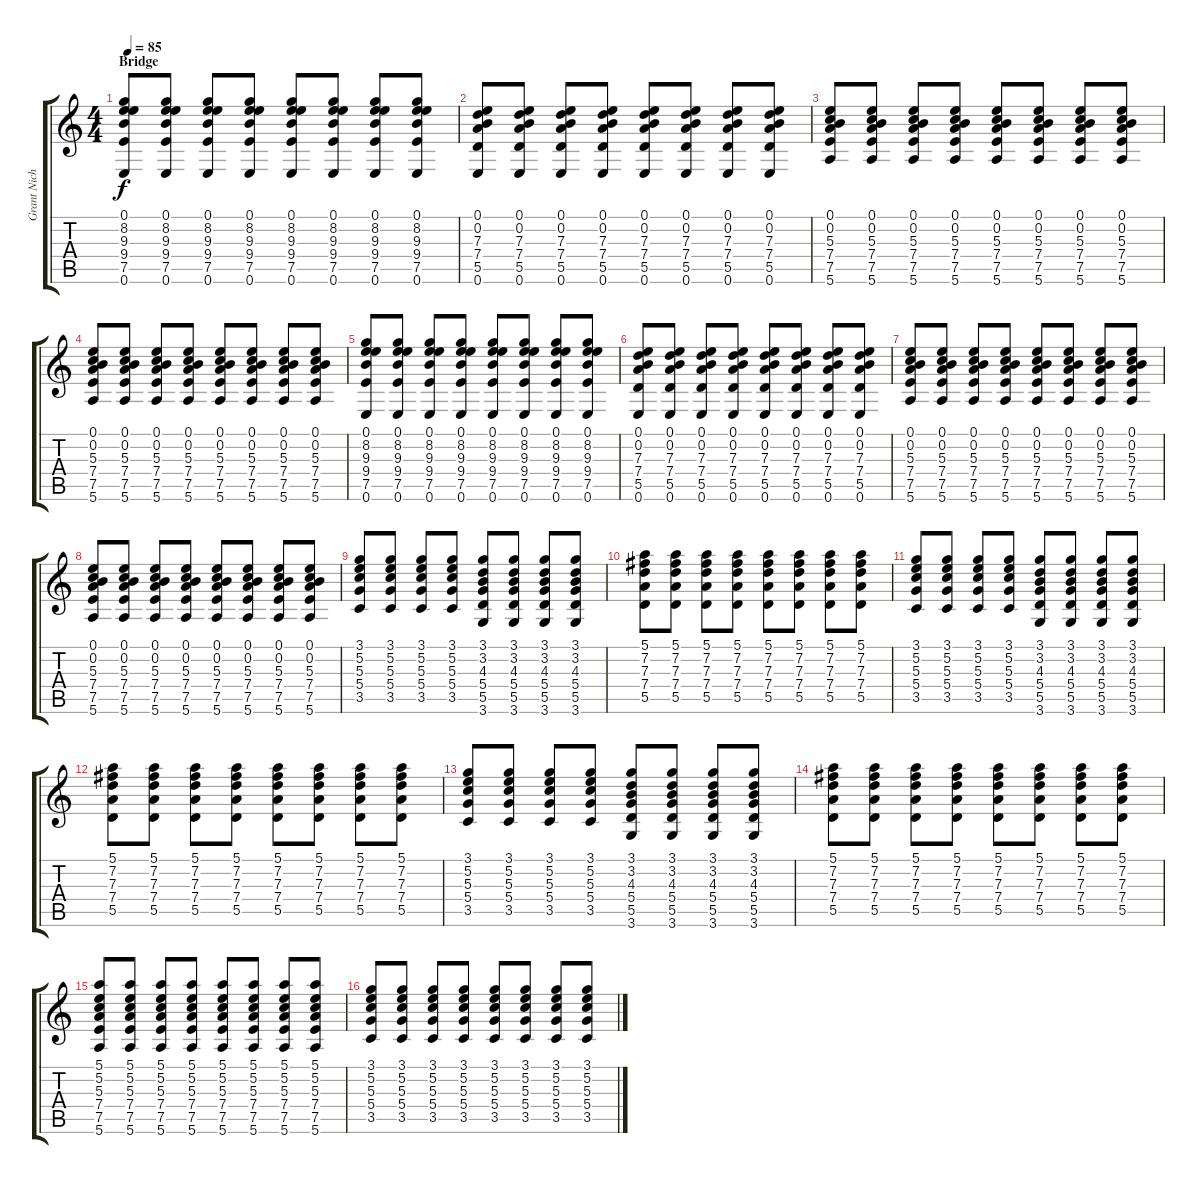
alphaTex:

\track ("Grant Nicholas" "Grant Nich") {instrument electricguitarclean}
\staff {score tabs}
\tuning (E4 B3 G3 D3 A2 E2) {hide}
\ts (4 4)
\section ("" "Bridge")
\tempo 85
\clef g2
\ks c
(0.1 8.2 9.3 9.4 7.5 0.6).8{dy f} (0.1 8.2 9.3 9.4 7.5 0.6).8 (0.1 8.2 9.3 9.4 7.5 0.6).8 (0.1 8.2 9.3 9.4 7.5 0.6).8 (0.1 8.2 9.3 9.4 7.5 0.6).8 (0.1 8.2 9.3 9.4 7.5 0.6).8 (0.1 8.2 9.3 9.4 7.5 0.6).8 (0.1 8.2 9.3 9.4 7.5 0.6).8 |
(0.1 0.2 7.3 7.4 5.5 0.6).8 (0.1 0.2 7.3 7.4 5.5 0.6).8 (0.1 0.2 7.3 7.4 5.5 0.6).8 (0.1 0.2 7.3 7.4 5.5 0.6).8 (0.1 0.2 7.3 7.4 5.5 0.6).8 (0.1 0.2 7.3 7.4 5.5 0.6).8 (0.1 0.2 7.3 7.4 5.5 0.6).8 (0.1 0.2 7.3 7.4 5.5 0.6).8 |
(0.1 0.2 5.3 7.4 7.5 5.6).8 (0.1 0.2 5.3 7.4 7.5 5.6).8 (0.1 0.2 5.3 7.4 7.5 5.6).8 (0.1 0.2 5.3 7.4 7.5 5.6).8 (0.1 0.2 5.3 7.4 7.5 5.6).8 (0.1 0.2 5.3 7.4 7.5 5.6).8 (0.1 0.2 5.3 7.4 7.5 5.6).8 (0.1 0.2 5.3 7.4 7.5 5.6).8 |
(0.1 0.2 5.3 7.4 7.5 5.6).8 (0.1 0.2 5.3 7.4 7.5 5.6).8 (0.1 0.2 5.3 7.4 7.5 5.6).8 (0.1 0.2 5.3 7.4 7.5 5.6).8 (0.1 0.2 5.3 7.4 7.5 5.6).8 (0.1 0.2 5.3 7.4 7.5 5.6).8 (0.1 0.2 5.3 7.4 7.5 5.6).8 (0.1 0.2 5.3 7.4 7.5 5.6).8 |
(0.1 8.2 9.3 9.4 7.5 0.6).8 (0.1 8.2 9.3 9.4 7.5 0.6).8 (0.1 8.2 9.3 9.4 7.5 0.6).8 (0.1 8.2 9.3 9.4 7.5 0.6).8 (0.1 8.2 9.3 9.4 7.5 0.6).8 (0.1 8.2 9.3 9.4 7.5 0.6).8 (0.1 8.2 9.3 9.4 7.5 0.6).8 (0.1 8.2 9.3 9.4 7.5 0.6).8 |
(0.1 0.2 7.3 7.4 5.5 0.6).8 (0.1 0.2 7.3 7.4 5.5 0.6).8 (0.1 0.2 7.3 7.4 5.5 0.6).8 (0.1 0.2 7.3 7.4 5.5 0.6).8 (0.1 0.2 7.3 7.4 5.5 0.6).8 (0.1 0.2 7.3 7.4 5.5 0.6).8 (0.1 0.2 7.3 7.4 5.5 0.6).8 (0.1 0.2 7.3 7.4 5.5 0.6).8 |
(0.1 0.2 5.3 7.4 7.5 5.6).8 (0.1 0.2 5.3 7.4 7.5 5.6).8 (0.1 0.2 5.3 7.4 7.5 5.6).8 (0.1 0.2 5.3 7.4 7.5 5.6).8 (0.1 0.2 5.3 7.4 7.5 5.6).8 (0.1 0.2 5.3 7.4 7.5 5.6).8 (0.1 0.2 5.3 7.4 7.5 5.6).8 (0.1 0.2 5.3 7.4 7.5 5.6).8 |
(0.1 0.2 5.3 7.4 7.5 5.6).8 (0.1 0.2 5.3 7.4 7.5 5.6).8 (0.1 0.2 5.3 7.4 7.5 5.6).8 (0.1 0.2 5.3 7.4 7.5 5.6).8 (0.1 0.2 5.3 7.4 7.5 5.6).8 (0.1 0.2 5.3 7.4 7.5 5.6).8 (0.1 0.2 5.3 7.4 7.5 5.6).8 (0.1 0.2 5.3 7.4 7.5 5.6).8 |
(3.1 5.2 5.3 5.4 3.5).8{volume 12} (3.1 5.2 5.3 5.4 3.5).8 (3.1 5.2 5.3 5.4 3.5).8 (3.1 5.2 5.3 5.4 3.5).8 (3.1 3.2 4.3 5.4 5.5 3.6).8 (3.1 3.2 4.3 5.4 5.5 3.6).8 (3.1 3.2 4.3 5.4 5.5 3.6).8 (3.1 3.2 4.3 5.4 5.5 3.6).8 |
(5.1 7.2 7.3 7.4 5.5).8 (5.1 7.2 7.3 7.4 5.5).8 (5.1 7.2 7.3 7.4 5.5).8 (5.1 7.2 7.3 7.4 5.5).8 (5.1 7.2 7.3 7.4 5.5).8 (5.1 7.2 7.3 7.4 5.5).8 (5.1 7.2 7.3 7.4 5.5).8 (5.1 7.2 7.3 7.4 5.5).8 |
(3.1 5.2 5.3 5.4 3.5).8 (3.1 5.2 5.3 5.4 3.5).8 (3.1 5.2 5.3 5.4 3.5).8 (3.1 5.2 5.3 5.4 3.5).8 (3.1 3.2 4.3 5.4 5.5 3.6).8 (3.1 3.2 4.3 5.4 5.5 3.6).8 (3.1 3.2 4.3 5.4 5.5 3.6).8 (3.1 3.2 4.3 5.4 5.5 3.6).8 |
(5.1 7.2 7.3 7.4 5.5).8 (5.1 7.2 7.3 7.4 5.5).8 (5.1 7.2 7.3 7.4 5.5).8 (5.1 7.2 7.3 7.4 5.5).8 (5.1 7.2 7.3 7.4 5.5).8 (5.1 7.2 7.3 7.4 5.5).8 (5.1 7.2 7.3 7.4 5.5).8 (5.1 7.2 7.3 7.4 5.5).8 |
(3.1 5.2 5.3 5.4 3.5).8 (3.1 5.2 5.3 5.4 3.5).8 (3.1 5.2 5.3 5.4 3.5).8 (3.1 5.2 5.3 5.4 3.5).8 (3.1 3.2 4.3 5.4 5.5 3.6).8 (3.1 3.2 4.3 5.4 5.5 3.6).8 (3.1 3.2 4.3 5.4 5.5 3.6).8 (3.1 3.2 4.3 5.4 5.5 3.6).8 |
(5.1 7.2 7.3 7.4 5.5).8 (5.1 7.2 7.3 7.4 5.5).8 (5.1 7.2 7.3 7.4 5.5).8 (5.1 7.2 7.3 7.4 5.5).8 (5.1 7.2 7.3 7.4 5.5).8 (5.1 7.2 7.3 7.4 5.5).8 (5.1 7.2 7.3 7.4 5.5).8 (5.1 7.2 7.3 7.4 5.5).8 |
(5.1 5.2 5.3 7.4 7.5 5.6).8 (5.1 5.2 5.3 7.4 7.5 5.6).8 (5.1 5.2 5.3 7.4 7.5 5.6).8 (5.1 5.2 5.3 7.4 7.5 5.6).8 (5.1 5.2 5.3 7.4 7.5 5.6).8 (5.1 5.2 5.3 7.4 7.5 5.6).8 (5.1 5.2 5.3 7.4 7.5 5.6).8 (5.1 5.2 5.3 7.4 7.5 5.6).8 |
(3.1 5.2 5.3 5.4 3.5).8 (3.1 5.2 5.3 5.4 3.5).8 (3.1 5.2 5.3 5.4 3.5).8 (3.1 5.2 5.3 5.4 3.5).8 (3.1 5.2 5.3 5.4 3.5).8 (3.1 5.2 5.3 5.4 3.5).8 (3.1 5.2 5.3 5.4 3.5).8 (3.1 5.2 5.3 5.4 3.5).8
